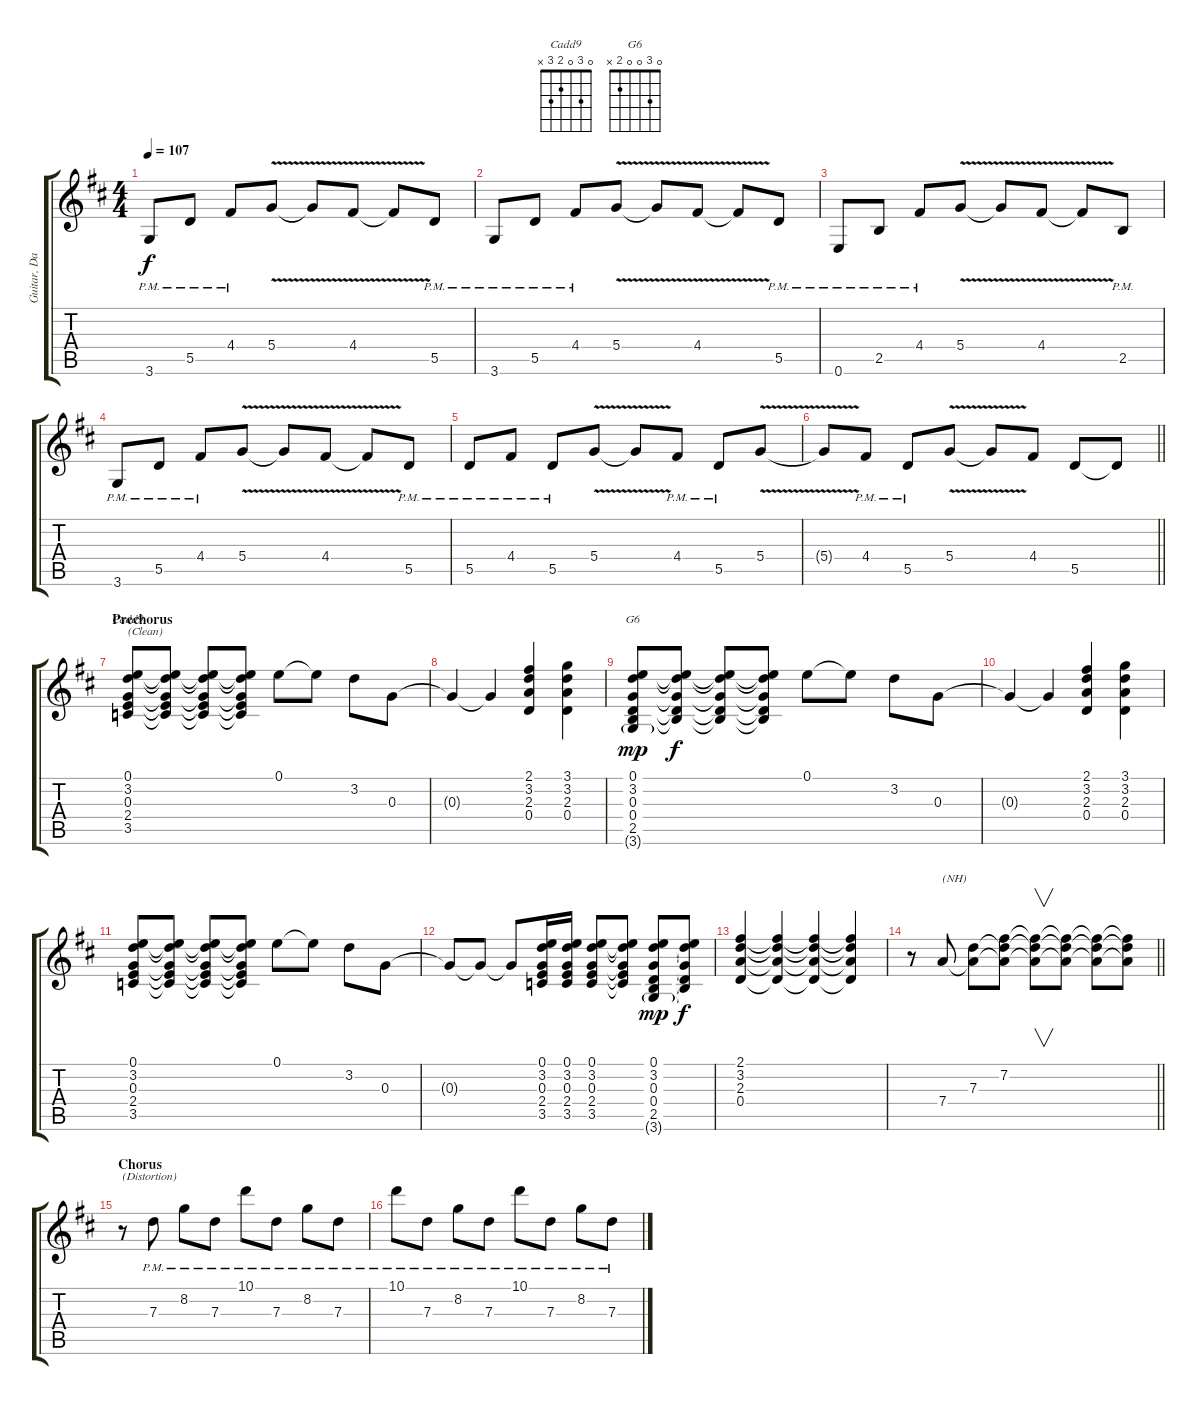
\track ("Guitar, Dan" "Guitar, Da") {instrument distortionguitar}
\staff {score tabs}
\tuning (E4 B3 G3 D3 A2 E2) {hide}
\chord ("Cadd9" 0 3 0 2 3 x)
\chord ("G6" 0 3 0 0 2 x)
\ts (4 4)
\tempo 107
\clef g2
\ks d
3.6{pm}.8{dy f} 5.5{pm}.8 4.4{pm}.8 5.4{v}.8 5.4{t}.8 4.4{v}.8 4.4{t}.8 5.5{pm}.8 |
3.6{pm}.8 5.5{pm}.8 4.4{pm}.8 5.4{v}.8 5.4{t}.8 4.4{v}.8 4.4{t}.8 5.5{pm}.8 |
0.6{pm}.8 2.5{pm}.8 4.4{pm}.8 5.4{v}.8 5.4{t}.8 4.4{v}.8 4.4{t}.8 2.5{pm}.8 |
3.6{pm}.8 5.5{pm}.8 4.4{pm}.8 5.4{v}.8 5.4{t}.8 4.4{v}.8 4.4{t}.8 5.5{pm}.8 |
5.5{pm}.8 4.4{pm}.8 5.5{pm}.8 5.4{v}.8 5.4{t}.8 4.4{pm}.8 5.5{pm}.8 5.4{v}.8 |
\barLineRight lightlight
5.4{t}.8 4.4{pm}.8 5.5{pm}.8 5.4{v}.8 5.4{t}.8 4.4.8 5.5.8 5.5{t}.8 |
\section ("" "Prechorus")
(0.1 3.2 0.3 2.4 3.5).8{ch "Cadd9" txt "(Clean)" instrument electricguitarclean} (0.1{t} 3.2{t} 0.3{t} 2.4{t} 3.5{t}).8 (0.1{t} 3.2{t} 0.3{t} 2.4{t} 3.5{t}).8 (0.1{t} 3.2{t} 0.3{t} 2.4{t} 3.5{t}).8 0.1.8 0.1{t}.8 3.2.8 0.3.8 |
0.3{t}.4 0.3{t}.4 (2.1 3.2 2.3 0.4).4 (3.1 3.2 2.3 0.4).4 |
(0.1 3.2 0.3 0.4 2.5 3.6{g}).8{ch "G6" dy mp} (0.1{t} 3.2{t} 0.3{t} 0.4{t} 2.5{t}).8{dy f} (0.1{t} 3.2{t} 0.3{t} 0.4{t} 2.5{t}).8 (0.1{t} 3.2{t} 0.3{t} 0.4{t} 2.5{t}).8 0.1.8 0.1{t}.8 3.2.8 0.3.8 |
0.3{t}.4 0.3{t}.4 (2.1 3.2 2.3 0.4).4 (3.1 3.2 2.3 0.4).4 |
(0.1 3.2 0.3 2.4 3.5).8 (0.1{t} 3.2{t} 0.3{t} 2.4{t} 3.5{t}).8 (0.1{t} 3.2{t} 0.3{t} 2.4{t} 3.5{t}).8 (0.1{t} 3.2{t} 0.3{t} 2.4{t} 3.5{t}).8 0.1.8 0.1{t}.8 3.2.8 0.3.8 |
0.3{t}.8 0.3{t}.8 0.3{t}.8 (0.1 3.2 0.3 2.4 3.5).16 (0.1 3.2 0.3 2.4 3.5).16 (0.1 3.2 0.3 2.4 3.5).8 (0.1{t} 3.2{t} 0.3{t} 2.4{t} 3.5{t}).8 (0.1 3.2 0.3 0.4 2.5 3.6{g}).8{dy mp} (0.1{t} 3.2{t} 0.3{t} 0.4{t} 2.5{t}).8{dy f} |
(2.1 3.2 2.3 0.4).4 (2.1{t} 3.2{t} 2.3{t} 0.4{t}).4 (2.1{t} 3.2{t} 2.3{t} 0.4{t}).4 (2.1{t} 3.2{t} 2.3{t} 0.4{t}).4 |
\barLineRight lightlight
r.8 7.4.8{txt "(NH)" instrument guitarharmonics} (7.3 7.4{t}).8 (7.2 7.3{t} 7.4{t}).8 (7.2{t} 7.3{t} 7.4{t}).8{v} (7.2{t} 7.3{t} 7.4{t}).8 (7.2{t} 7.3{t} 7.4{t}).8 (7.2{t} 7.3{t} 7.4{t}).8 |
\section ("" "Chorus")
r.8{txt "(Distortion)" instrument distortionguitar} 7.3{pm}.8 8.2{pm}.8 7.3{pm}.8 10.1{pm}.8 7.3{pm}.8 8.2{pm}.8 7.3{pm}.8 |
10.1{pm}.8 7.3{pm}.8 8.2{pm}.8 7.3{pm}.8 10.1{pm}.8 7.3{pm}.8 8.2{pm}.8 7.3{pm}.8
